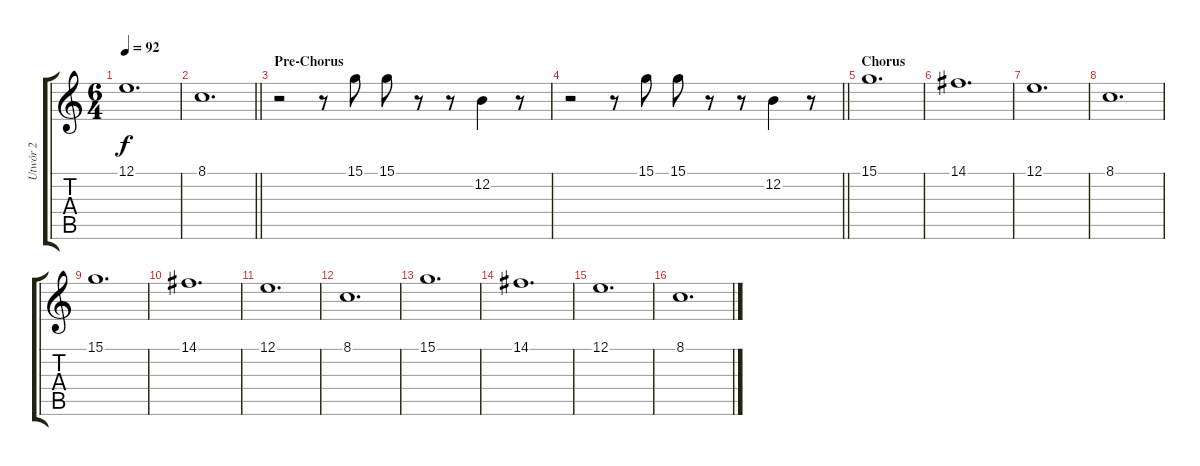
\track ("Utwór 2" "Utwór 2") {instrument electricpiano1}
\staff {score tabs}
\tuning (E4 B3 G3 D3 A2 E2) {hide}
\ts (6 4)
\tempo 92
\clef g2
\ks c
12.1.1{d dy f} |
\barLineRight lightlight
8.1.1{d} |
\section ("" "Pre-Chorus")
r.2 r.8 15.1.8 15.1.8 r.8 r.8 12.2.4 r.8 |
\barLineRight lightlight
r.2 r.8 15.1.8 15.1.8 r.8 r.8 12.2.4 r.8 |
\section ("" "Chorus")
15.1.1{d} |
14.1.1{d} |
12.1.1{d} |
8.1.1{d} |
15.1.1{d} |
14.1.1{d} |
12.1.1{d} |
8.1.1{d} |
15.1.1{d} |
14.1.1{d} |
12.1.1{d} |
8.1.1{d}
